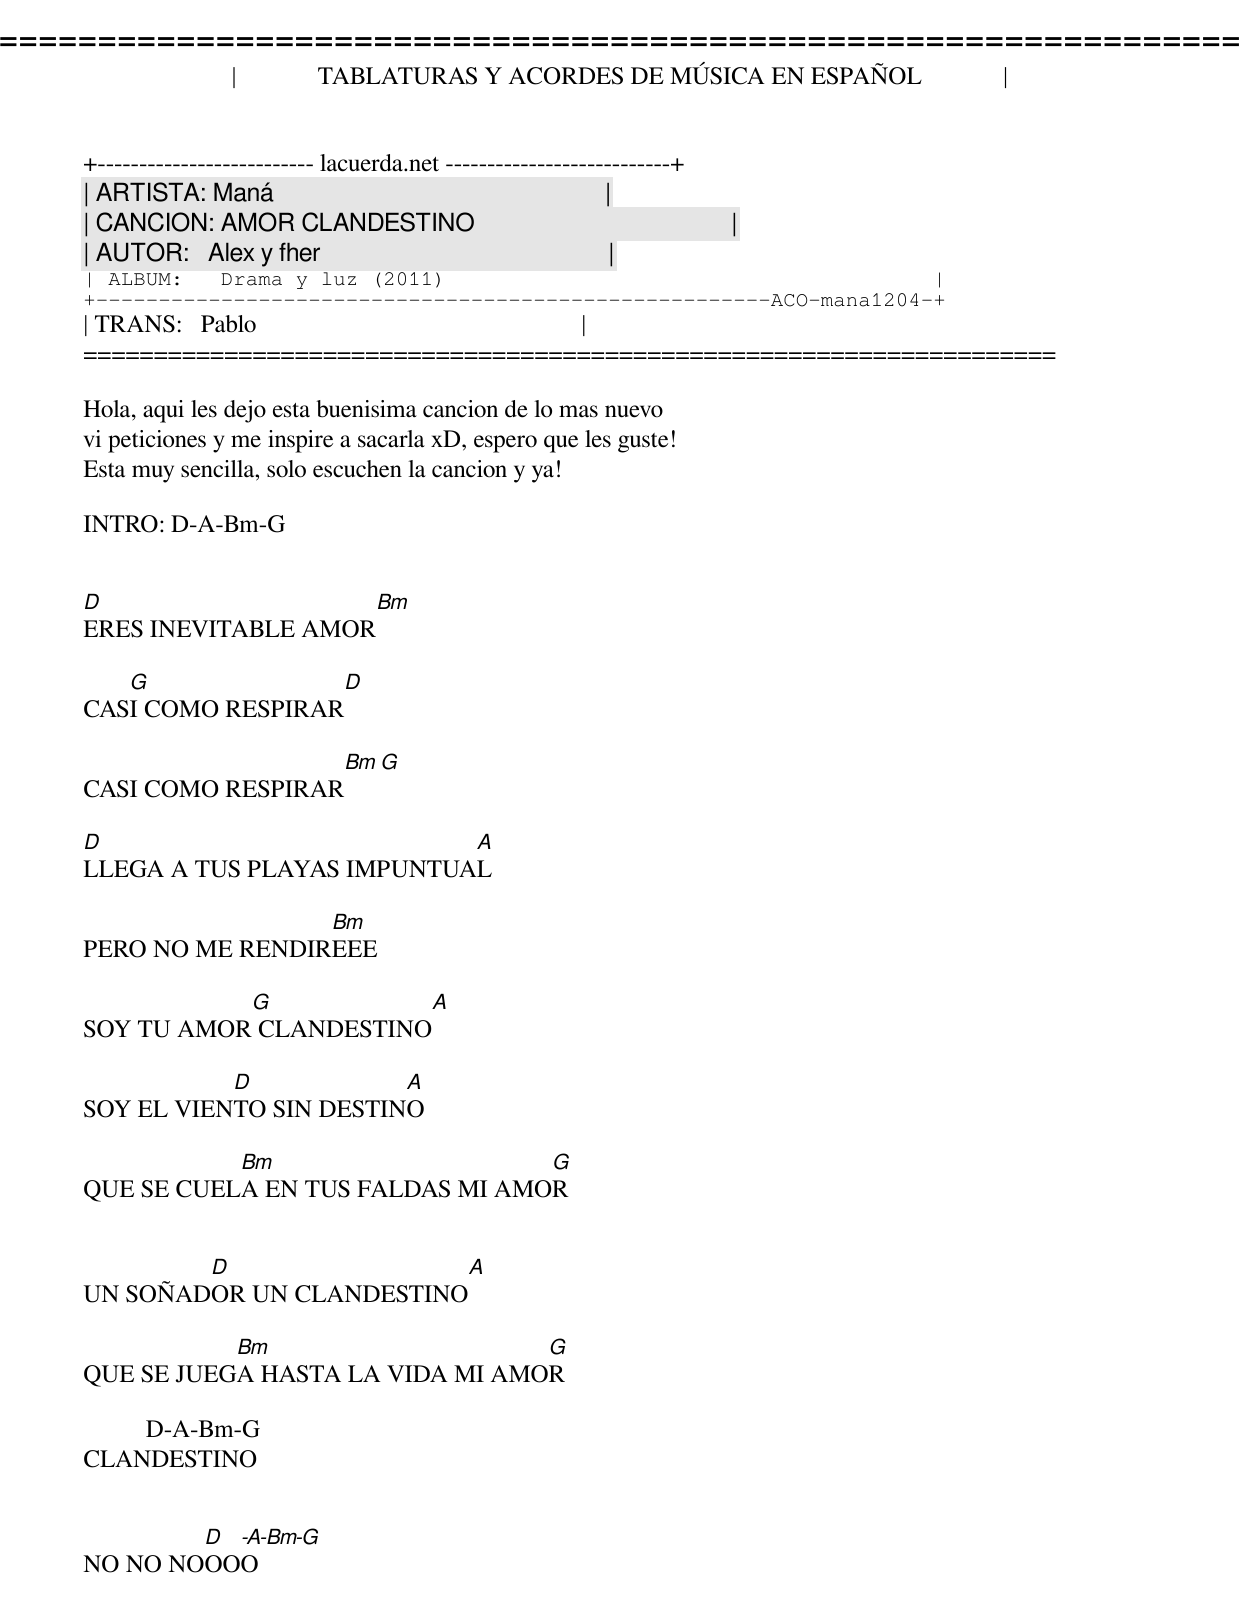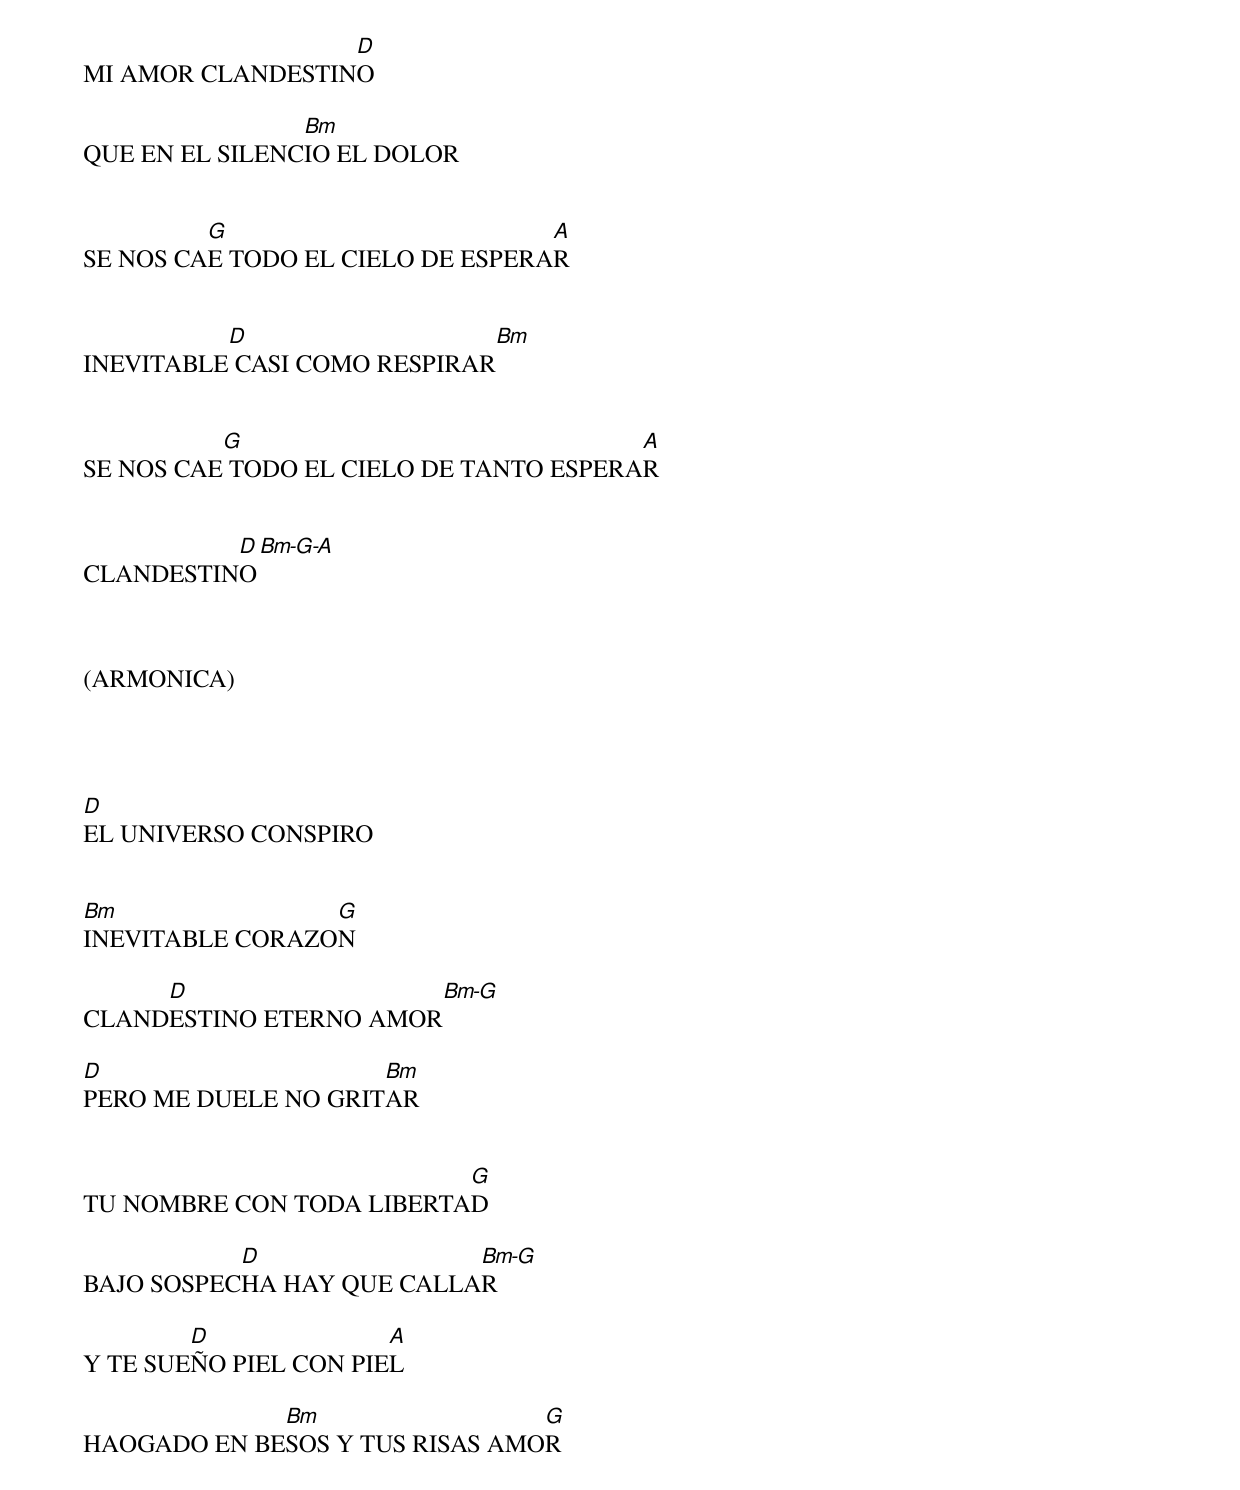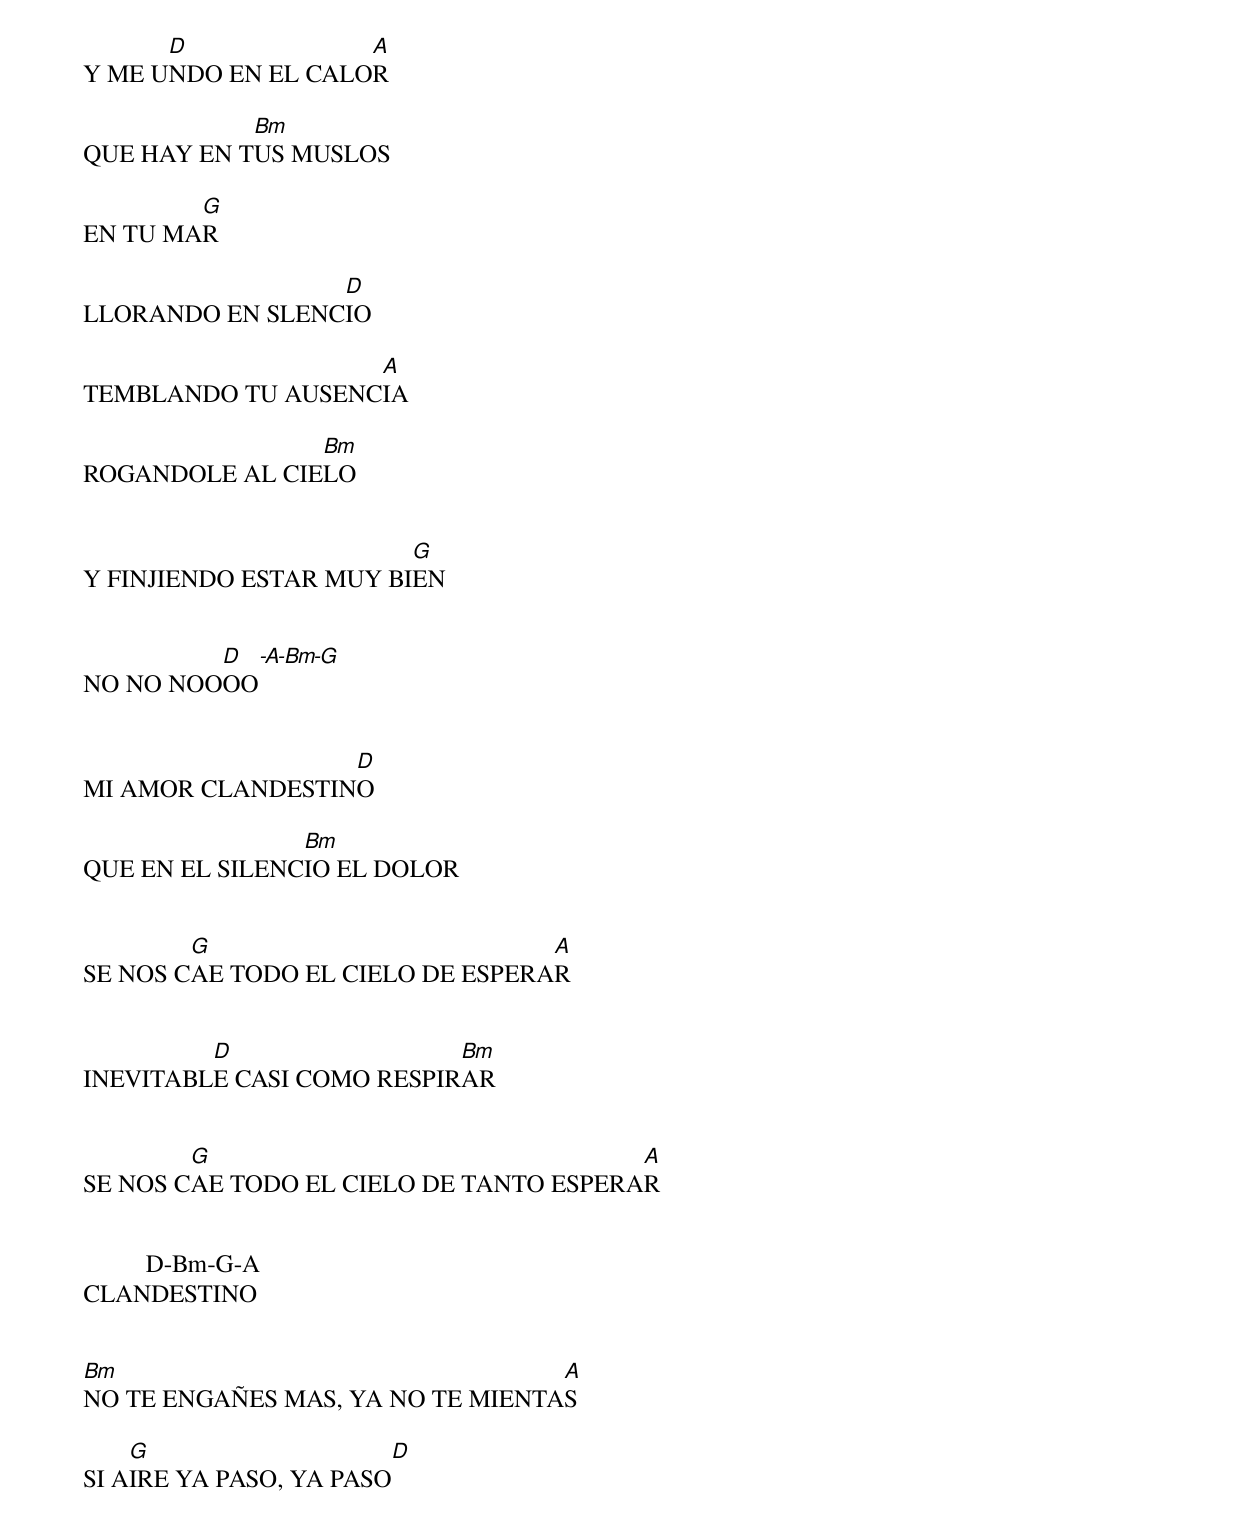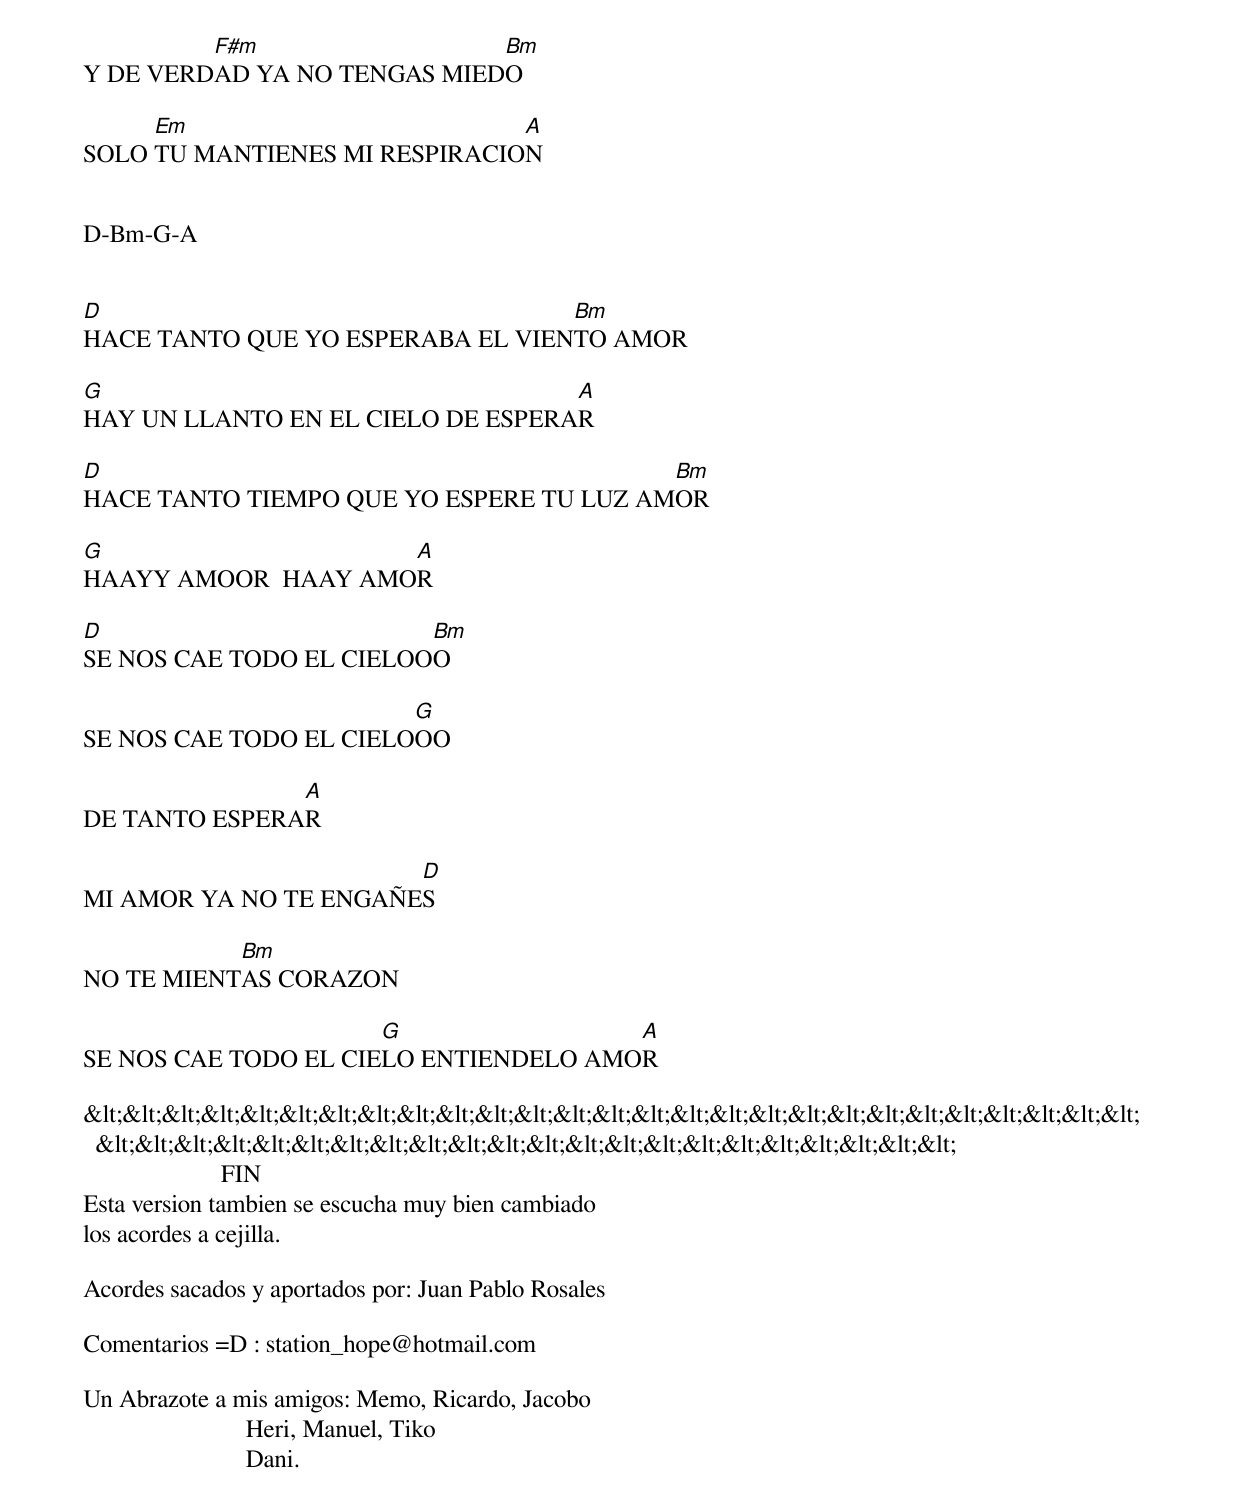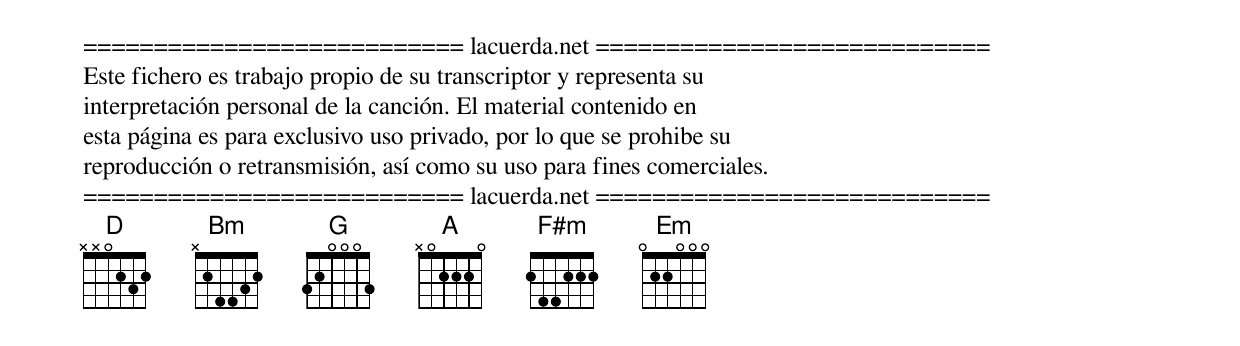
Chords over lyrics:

=====================================================================
|             TABLATURAS Y ACORDES DE MÚSICA EN ESPAÑOL             |
+-------------------------- lacuerda.net ---------------------------+
| ARTISTA: Maná                                                     |
| CANCION: AMOR CLANDESTINO                                         |
| AUTOR:   Alex y fher                                              |
| ALBUM:   Drama y luz (2011)                                       |
+------------------------------------------------------ACO-mana1204-+
| TRANS:   Pablo                                                    |
=====================================================================

Hola, aqui les dejo esta buenisima cancion de lo mas nuevo
vi peticiones y me inspire a sacarla xD, espero que les guste!
Esta muy sencilla, solo escuchen la cancion y ya!

INTRO: D-A-Bm-G


D                   Bm
ERES INEVITABLE AMOR

   G              D
CASI COMO RESPIRAR

                  Bm G
CASI COMO RESPIRAR

D                          A
LLEGA A TUS PLAYAS IMPUNTUAL

                 Bm
PERO NO ME RENDIREEE

           G           A
SOY TU AMOR CLANDESTINO

           D            A
SOY EL VIENTO SIN DESTINO

           Bm                    G
QUE SE CUELA EN TUS FALDAS MI AMOR


        D                A
UN SOÑADOR UN CLANDESTINO

           Bm                    G
QUE SE JUEGA HASTA LA VIDA MI AMOR

          D-A-Bm-G
CLANDESTINO


        D -A-Bm-G
NO NO NOOOO


                  D
MI AMOR CLANDESTINO

                Bm
QUE EN EL SILENCIO EL DOLOR


         G                        A
SE NOS CAE TODO EL CIELO DE ESPERAR


          D                   Bm
INEVITABLE CASI COMO RESPIRAR


          G                             A
SE NOS CAE TODO EL CIELO DE TANTO ESPERAR


          D Bm-G-A
CLANDESTINO



(ARMONICA)




D
EL UNIVERSO CONSPIRO


Bm               G
INEVITABLE CORAZON

     D                 Bm-G
CLANDESTINO ETERNO AMOR

D                    Bm
PERO ME DUELE NO GRITAR


                          G
TU NOMBRE CON TODA LIBERTAD

           D               Bm-G
BAJO SOSPECHA HAY QUE CALLAR

        D              A
Y TE SUEÑO PIEL CON PIEL

             Bm                 G
HAOGADO EN BESOS Y TUS RISAS AMOR

      D             A
Y ME UNDO EN EL CALOR

            Bm
QUE HAY EN TUS MUSLOS

        G
EN TU MAR

                 D
LLORANDO EN SLENCIO

                   A
TEMBLANDO TU AUSENCIA

                Bm
ROGANDOLE AL CIELO


                        G
Y FINJIENDO ESTAR MUY BIEN


         D -A-Bm-G
NO NO NOOOO


                  D
MI AMOR CLANDESTINO

                Bm
QUE EN EL SILENCIO EL DOLOR


        G                         A
SE NOS CAE TODO EL CIELO DE ESPERAR


         D                 Bm
INEVITABLE CASI COMO RESPIRAR


        G                               A
SE NOS CAE TODO EL CIELO DE TANTO ESPERAR


          D-Bm-G-A
CLANDESTINO


Bm                                A
NO TE ENGAÑES MAS, YA NO TE MIENTAS

    G                   D
SI AIRE YA PASO, YA PASO

         F#m                 Bm
Y DE VERDAD YA NO TENGAS MIEDO

     Em                        A
SOLO TU MANTIENES MI RESPIRACION


D-Bm-G-A


D                                 Bm
HACE TANTO QUE YO ESPERABA EL VIENTO AMOR

G                                  A
HAY UN LLANTO EN EL CIELO DE ESPERAR

D                                        Bm
HACE TANTO TIEMPO QUE YO ESPERE TU LUZ AMOR

G                    A
HAAYY AMOOR  HAAY AMOR

D                        Bm
SE NOS CAE TODO EL CIELOOO

                        G
SE NOS CAE TODO EL CIELOOO

               A
DE TANTO ESPERAR

                       D
MI AMOR YA NO TE ENGAÑES

           Bm
NO TE MIENTAS CORAZON

                      G                A
SE NOS CAE TODO EL CIELO ENTIENDELO AMOR

&lt;&lt;&lt;&lt;&lt;&lt;&lt;&lt;&lt;&lt;&lt;&lt;&lt;&lt;&lt;&lt;&lt;&lt;&lt;&lt;&lt;&lt;&lt;&lt;&lt;&lt;&lt;&lt;&lt;&lt;&lt;&lt;&lt;&lt;&lt;&lt;&lt;&lt;&lt;&lt;&lt;&lt;&lt;&lt;&lt;&lt;&lt;&lt;&lt;
                      FIN
Esta version tambien se escucha muy bien cambiado
los acordes a cejilla.

Acordes sacados y aportados por: Juan Pablo Rosales

Comentarios =D : station_hope@hotmail.com

Un Abrazote a mis amigos: Memo, Ricardo, Jacobo
                          Heri, Manuel, Tiko
                          Dani.


=========================== lacuerda.net ============================
Este fichero es trabajo propio de su transcriptor y representa su
interpretación personal de la canción. El material contenido en
esta página es para exclusivo uso privado, por lo que se prohibe su
reproducción o retransmisión, así como su uso para fines comerciales.
=========================== lacuerda.net ============================
